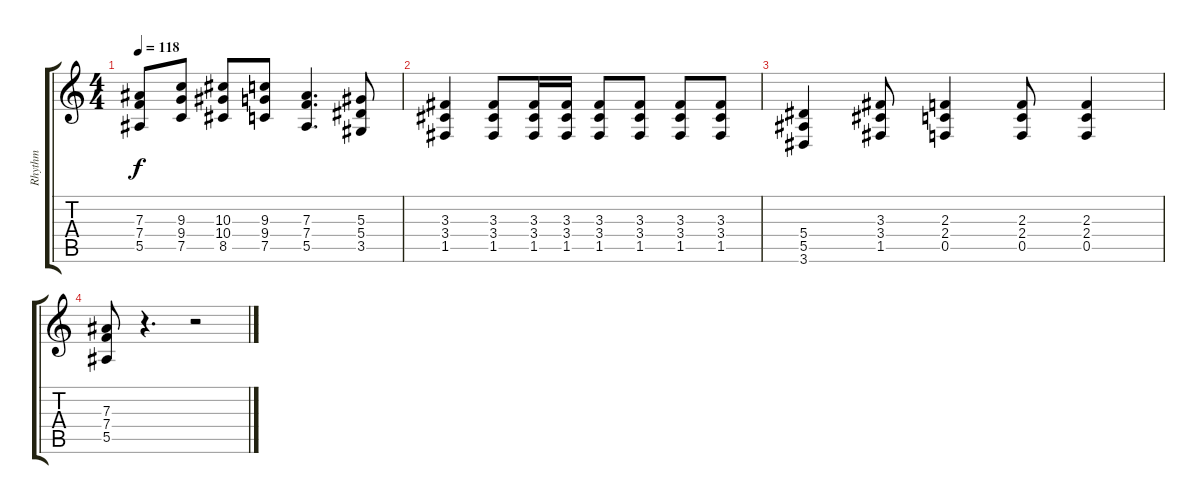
\track ("Rhythm" "Rhythm") {instrument overdrivenguitar}
\staff {score tabs}
\tuning (C4 G3 Eb3 Bb2 F2 C2) {hide}
\ts (4 4)
\tempo 118
\clef g2
\ks c
(7.3 7.4 5.5).8{dy f} (9.3 9.4 7.5).8 (10.3 10.4 8.5).8 (9.3 9.4 7.5).8 (7.3 7.4 5.5).4{d} (5.3 5.4 3.5).8 |
(3.3 3.4 1.5).4 (3.3 3.4 1.5).8 (3.3 3.4 1.5).16 (3.3 3.4 1.5).16 (3.3 3.4 1.5).8 (3.3 3.4 1.5).8 (3.3 3.4 1.5).8 (3.3 3.4 1.5).8 |
(5.4 5.5 3.6).4 (3.3 3.4 1.5).8 (2.3 2.4 0.5).4 (2.3 2.4 0.5).8 (2.3 2.4 0.5).4 |
(7.3 7.4 5.5).8 r.4{d} r.2
